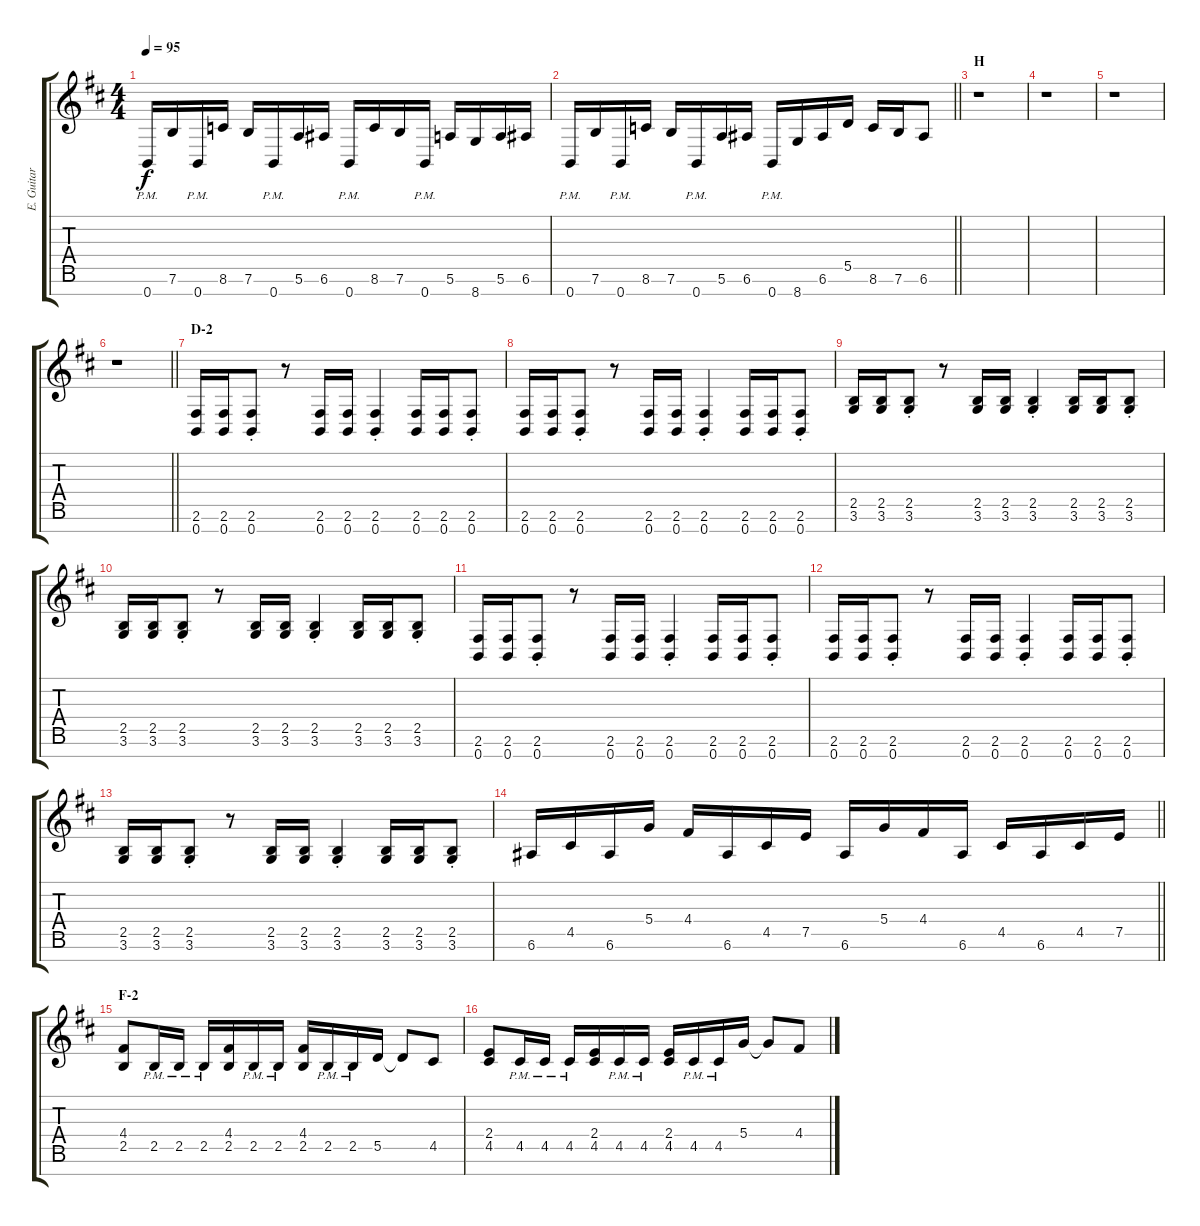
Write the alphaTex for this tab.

\track ("E. Guitar I" "E. Guitar ") {instrument overdrivenguitar}
\staff {score tabs}
\tuning (E4 B3 G3 D3 A2 E2 B1) {hide}
\ts (4 4)
\tempo 95
\clef g2
\ks d
0.7{pm}.16{dy f} 7.6.16 0.7{pm}.16 8.6.16 7.6.16 0.7{pm}.16 5.6.16 6.6.16 0.7{pm}.16 8.6.16 7.6.16 0.7{pm}.16 5.6.16 8.7.16 5.6.16 6.6.16 |
\barLineRight lightlight
0.7{pm}.16 7.6.16 0.7{pm}.16 8.6.16 7.6.16 0.7{pm}.16 5.6.16 6.6.16 0.7{pm}.16 8.7.16 6.6.16 5.5.16 8.6.16 7.6.16 6.6.8 |
\section ("" "H")
r.1 |
r.1 |
r.1 |
\barLineRight lightlight
r.1 |
\section ("" "D-2")
(2.6 0.7).16 (2.6 0.7).16 (2.6{st} 0.7{st}).8 r.8 (2.6 0.7).16 (2.6 0.7).16 (2.6{st} 0.7{st}).4 (2.6 0.7).16 (2.6 0.7).16 (2.6{st} 0.7{st}).8 |
(2.6 0.7).16 (2.6 0.7).16 (2.6{st} 0.7{st}).8 r.8 (2.6 0.7).16 (2.6 0.7).16 (2.6{st} 0.7{st}).4 (2.6 0.7).16 (2.6 0.7).16 (2.6{st} 0.7{st}).8 |
(2.5 3.6).16 (2.5 3.6).16 (2.5{st} 3.6{st}).8 r.8 (2.5 3.6).16 (2.5 3.6).16 (2.5{st} 3.6{st}).4 (2.5 3.6).16 (2.5 3.6).16 (2.5{st} 3.6{st}).8 |
(2.5 3.6).16 (2.5 3.6).16 (2.5{st} 3.6{st}).8 r.8 (2.5 3.6).16 (2.5 3.6).16 (2.5{st} 3.6{st}).4 (2.5 3.6).16 (2.5 3.6).16 (2.5{st} 3.6{st}).8 |
(2.6 0.7).16 (2.6 0.7).16 (2.6{st} 0.7{st}).8 r.8 (2.6 0.7).16 (2.6 0.7).16 (2.6{st} 0.7{st}).4 (2.6 0.7).16 (2.6 0.7).16 (2.6{st} 0.7{st}).8 |
(2.6 0.7).16 (2.6 0.7).16 (2.6{st} 0.7{st}).8 r.8 (2.6 0.7).16 (2.6 0.7).16 (2.6{st} 0.7{st}).4 (2.6 0.7).16 (2.6 0.7).16 (2.6{st} 0.7{st}).8 |
(2.5 3.6).16 (2.5 3.6).16 (2.5{st} 3.6{st}).8 r.8 (2.5 3.6).16 (2.5 3.6).16 (2.5{st} 3.6{st}).4 (2.5 3.6).16 (2.5 3.6).16 (2.5{st} 3.6{st}).8 |
\barLineRight lightlight
6.6.16 4.5.16 6.6.16 5.4.16 4.4.16 6.6.16 4.5.16 7.5.16 6.6.16 5.4.16 4.4.16 6.6.16 4.5.16 6.6.16 4.5.16 7.5.16 |
\section ("" "F-2")
(4.4 2.5).8 2.5{pm}.16 2.5{pm}.16 2.5{pm}.16 (4.4 2.5).16 2.5{pm}.16 2.5{pm}.16 (4.4 2.5).16 2.5{pm}.16 2.5{pm}.16 5.5.16 5.5{t}.8 4.5.8 |
(2.4 4.5).8 4.5{pm}.16 4.5{pm}.16 4.5{pm}.16 (2.4 4.5).16 4.5{pm}.16 4.5{pm}.16 (2.4 4.5).16 4.5{pm}.16 4.5{pm}.16 5.4.16 5.4{t}.8 4.4.8
